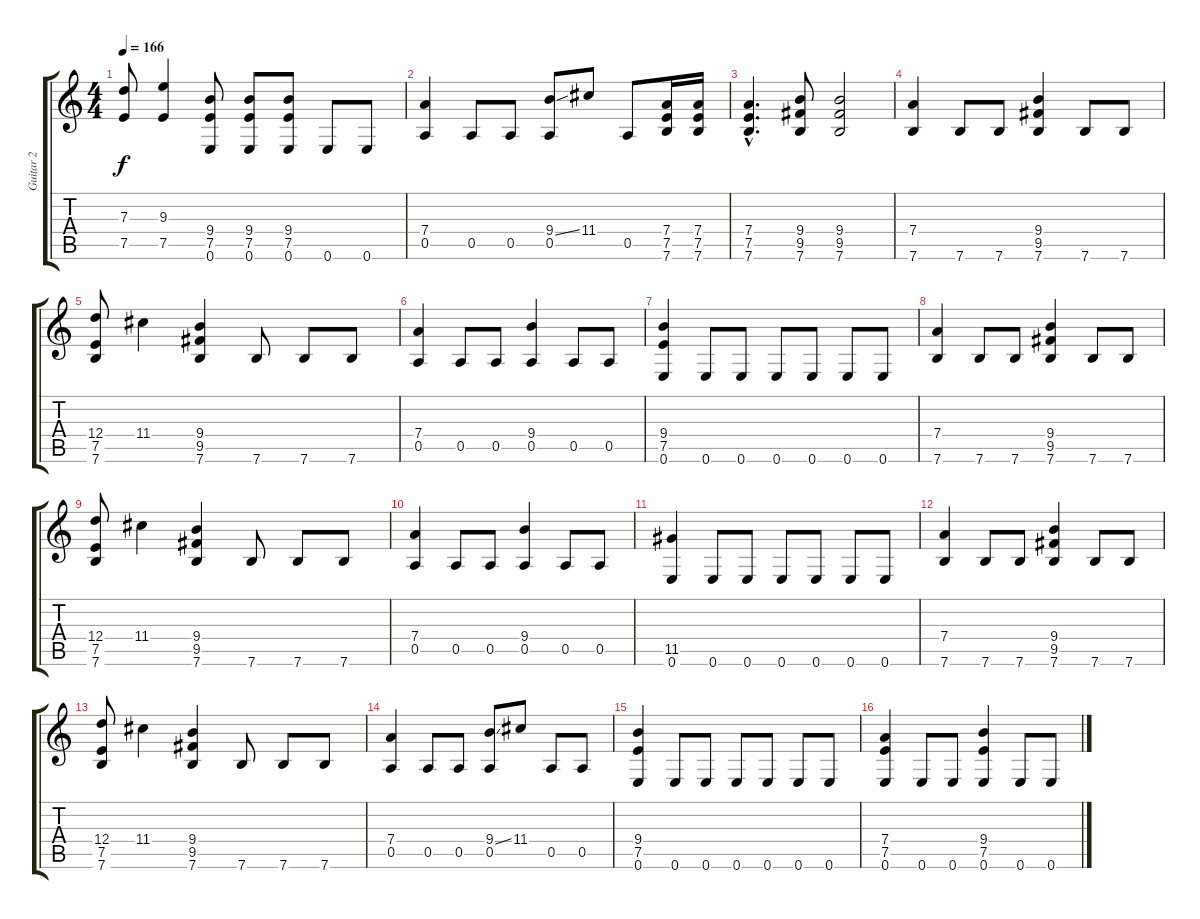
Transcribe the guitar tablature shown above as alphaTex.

\track ("Guitar 2" "Guitar 2") {instrument distortionguitar}
\staff {score tabs}
\tuning (E4 B3 G3 D3 A2 E2) {hide}
\ts (4 4)
\tempo 166
\clef g2
\ks c
(7.3 7.5).8{dy f} (9.3 7.5).4 (9.4 7.5 0.6).8 (9.4 7.5 0.6).8 (9.4 7.5 0.6).8 0.6.8 0.6.8 |
(7.4 0.5).4 0.5.8 0.5.8 (9.4{ss} 0.5).8 11.4.8 0.5.8 (7.4 7.5 7.6).16 (7.4 7.5 7.6).16 |
(7.4{hac} 7.5{hac} 7.6{hac}).4{d} (9.4 9.5 7.6).8 (9.4 9.5 7.6).2 |
(7.4 7.6).4 7.6.8 7.6.8 (9.4 9.5 7.6).4 7.6.8 7.6.8 |
(12.4 7.5 7.6).8 11.4.4 (9.4 9.5 7.6).4 7.6.8 7.6.8 7.6.8 |
(7.4 0.5).4 0.5.8 0.5.8 (9.4 0.5).4 0.5.8 0.5.8 |
(9.4 7.5 0.6).4 0.6.8 0.6.8 0.6.8 0.6.8 0.6.8 0.6.8 |
(7.4 7.6).4 7.6.8 7.6.8 (9.4 9.5 7.6).4 7.6.8 7.6.8 |
(12.4 7.5 7.6).8 11.4.4 (9.4 9.5 7.6).4 7.6.8 7.6.8 7.6.8 |
(7.4 0.5).4 0.5.8 0.5.8 (9.4 0.5).4 0.5.8 0.5.8 |
(11.5 0.6).4 0.6.8 0.6.8 0.6.8 0.6.8 0.6.8 0.6.8 |
(7.4 7.6).4 7.6.8 7.6.8 (9.4 9.5 7.6).4 7.6.8 7.6.8 |
(12.4 7.5 7.6).8 11.4.4 (9.4 9.5 7.6).4 7.6.8 7.6.8 7.6.8 |
(7.4 0.5).4 0.5.8 0.5.8 (9.4{ss} 0.5).8 11.4.8 0.5.8 0.5.8 |
(9.4 7.5 0.6).4 0.6.8 0.6.8 0.6.8 0.6.8 0.6.8 0.6.8 |
(7.4 7.5 0.6).4 0.6.8 0.6.8 (9.4 7.5 0.6).4 0.6.8 0.6.8
